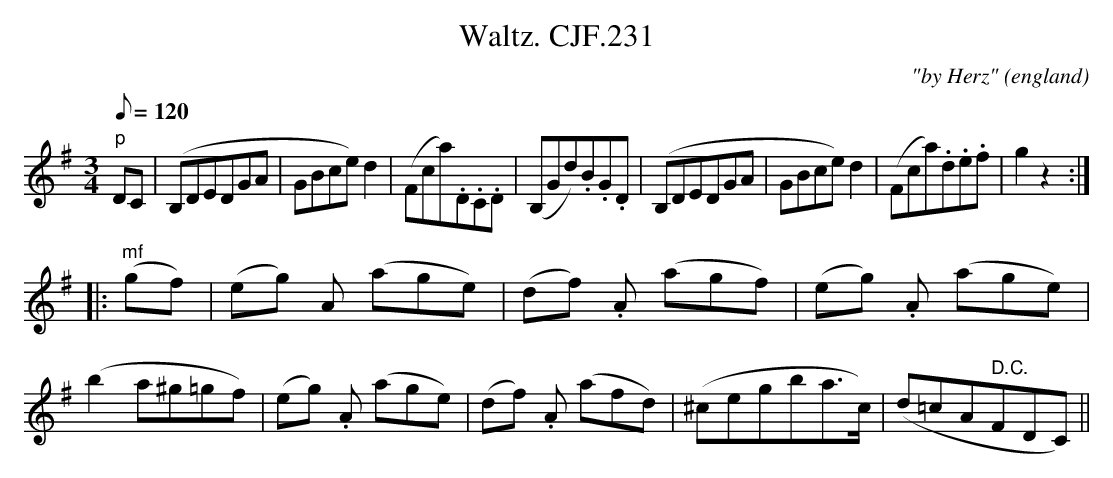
X:1
T:Waltz. CJF.231
O:england
M:3/4
L:1/8
Q:120
C: "by Herz"
K:G
"p"DC|(B,DEDGA|GBce)d2|(Fca).D.C.D|(B,Gd).B.G.D|\
(B,DEDGA|GBce)d2|(Fca).d.e.f|g2z2:||:
"mf"(gf)|(eg) A (age)|(df) .A (agf)|(eg) .A (age)|(b2a^g=gf)|\
(eg) .A (age)|(df) .A (afd)|(^cegba>c)|(d=cA" D.C."FDC)||
